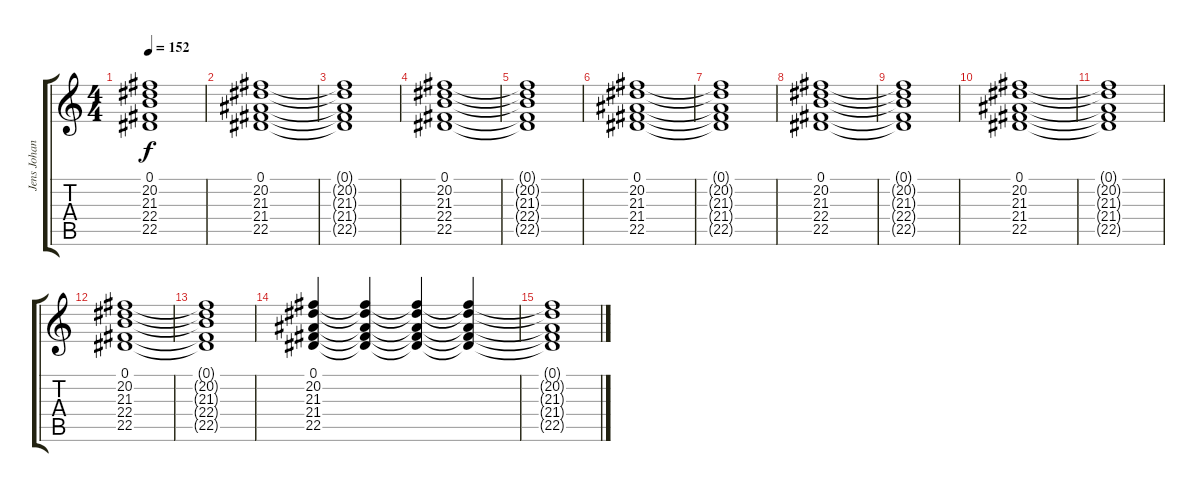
\track ("Jens Johansson (Keyboards)" "Jens Johan") {instrument synthstrings1}
\staff {score tabs}
\tuning (Eb4 Bb3 Gb3 Db3 Ab2 Eb2) {hide}
\ts (4 4)
\tempo 152
\clef g2
\ks c
(0.1{t} 20.2{t} 21.3{t} 22.4{t} 22.5{t}).1{dy f} |
(0.1 20.2 21.3 21.4 22.5).1 |
(0.1{t} 20.2{t} 21.3{t} 21.4{t} 22.5{t}).1 |
(0.1 20.2 21.3 22.4 22.5).1 |
(0.1{t} 20.2{t} 21.3{t} 22.4{t} 22.5{t}).1 |
(0.1 20.2 21.3 21.4 22.5).1 |
(0.1{t} 20.2{t} 21.3{t} 21.4{t} 22.5{t}).1 |
(0.1 20.2 21.3 22.4 22.5).1{volume 7} |
(0.1{t} 20.2{t} 21.3{t} 22.4{t} 22.5{t}).1 |
(0.1 20.2 21.3 21.4 22.5).1{volume 6} |
(0.1{t} 20.2{t} 21.3{t} 21.4{t} 22.5{t}).1 |
(0.1 20.2 21.3 22.4 22.5).1{volume 5} |
(0.1{t} 20.2{t} 21.3{t} 22.4{t} 22.5{t}).1 |
(0.1 20.2 21.3 21.4 22.5).4{volume 4} (0.1{t} 20.2{t} 21.3{t} 21.4{t} 22.5{t}).4{volume 3} (0.1{t} 20.2{t} 21.3{t} 21.4{t} 22.5{t}).4{volume 1} (0.1{t} 20.2{t} 21.3{t} 21.4{t} 22.5{t}).4{volume 0} |
(0.1{t} 20.2{t} 21.3{t} 21.4{t} 22.5{t}).1
